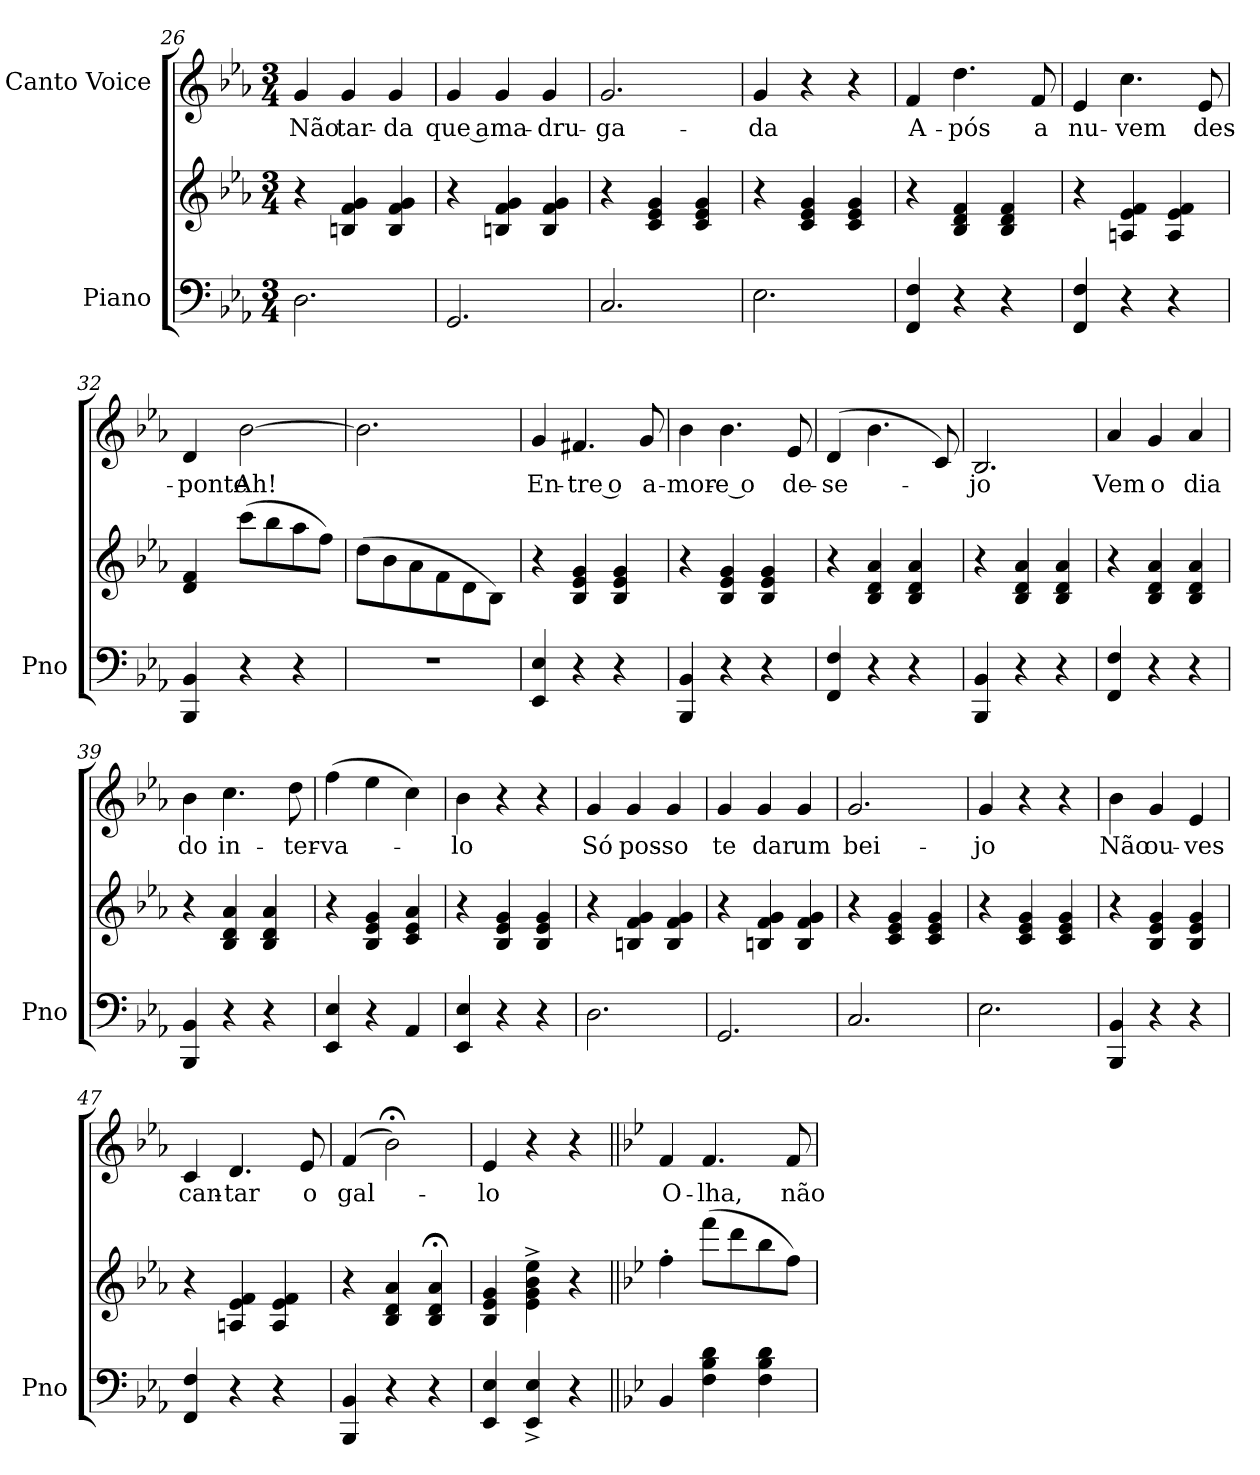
**kern	**kern	**kern	**text
*part2	*part2	*part1	*part1
*staff3	*staff2	*staff1	*staff1
*I"Piano	*	*I"Canto Voice	*
*I'Pno	*	*	*
*clefF4	*clefG2	*clefG2	*
*k[b-e-a-]	*k[b-e-a-]	*k[b-e-a-]	*
*M3/4	*M3/4	*M3/4	*
=26	=26	=26	=26
2.D\	4r	4g/	Não
.	4Bn/ 4f/ 4g/	4g/	tar-
.	4B/ 4f/ 4g/	4g/	-da
=27	=27	=27	=27
2.GG/	4r	4g/	que a
.	4Bn/ 4f/ 4g/	4g/	ma-
.	4B/ 4f/ 4g/	4g/	-dru-
=28	=28	=28	=28
2.C/	4r	2.g/	-ga-
.	4c/ 4e-/ 4g/	.	.
.	4c/ 4e-/ 4g/	.	.
=29	=29	=29	=29
2.E-\	4r	4g/	-da
.	4c/ 4e-/ 4g/	4r	.
.	4c/ 4e-/ 4g/	4r	.
=30	=30	=30	=30
4FF/ 4F/	4r	4f/	A-
4r	4B-/ 4d/ 4f/	4.dd\	-pós
4r	4B-/ 4d/ 4f/	.	.
.	.	8f/	a
=31	=31	=31	=31
4FF/ 4F/	4r	4e-/	nu-
4r	4An/ 4e-/ 4f/	4.cc\	-vem
4r	4A/ 4e-/ 4f/	.	.
.	.	8e-/	des-
=32	=32	=32	=32
4BBB-/ 4BB-/	4d/ 4f/	4d/	-ponte
4r	(8ccc\L	[2b-\	Ah!
.	8bb-\	.	.
4r	8aa-\	.	.
.	8ff\J)	.	.
=33	=33	=33	=33
2.r	(8dd\L	2.b-\]	.
.	8b-\	.	.
.	8a-\	.	.
.	8f\	.	.
.	8d\	.	.
.	8B-\J)	.	.
=34	=34	=34	=34
4EE-/ 4E-/	4r	4g/	En-
4r	4B-/ 4e-/ 4g/	4.f#X/	tre o
4r	4B-/ 4e-/ 4g/	.	.
.	.	8g/	a-
=35	=35	=35	=35
4BBB-/ 4BB-/	4r	4b-\	-mor-
4r	4B-/ 4e-/ 4g/	4.b-\	e o
4r	4B-/ 4e-/ 4g/	.	.
.	.	8e-/	de-
=36	=36	=36	=36
4FF/ 4F/	4r	(<4d/	-se-
4r	4B-/ 4d/ 4a-/	4.b-\	.
4r	4B-/ 4d/ 4a-/	.	.
.	.	8c/)	.
=37	=37	=37	=37
4BBB-/ 4BB-/	4r	2.B-/	-jo
4r	4B-/ 4d/ 4a-/	.	.
4r	4B-/ 4d/ 4a-/	.	.
=38	=38	=38	=38
4FF/ 4F/	4r	4a-/	Vem
4r	4B-/ 4d/ 4a-/	4g/	o
4r	4B-/ 4d/ 4a-/	4a-/	dia
=39	=39	=39	=39
4BBB-/ 4BB-/	4r	4b-\	do
4r	4B-/ 4d/ 4a-/	4.cc\	in-
4r	4B-/ 4d/ 4a-/	.	.
.	.	8dd\	-ter-
=40	=40	=40	=40
4EE-/ 4E-/	4r	(4ff\	-va-
4r	4B-/ 4e-/ 4g/	4ee-\	.
4AA-/	4c/ 4e-/ 4a-/	4cc\)	.
=41	=41	=41	=41
4EE-/ 4E-/	4r	4b-\	-lo
4r	4B-/ 4e-/ 4g/	4r	.
4r	4B-/ 4e-/ 4g/	4r	.
=42	=42	=42	=42
2.D\	4r	4g/	Só
.	4Bn/ 4f/ 4g/	4g/	pos-
.	4B/ 4f/ 4g/	4g/	-so
=43	=43	=43	=43
2.GG/	4r	4g/	te
.	4Bn/ 4f/ 4g/	4g/	dar
.	4B/ 4f/ 4g/	4g/	um
=44	=44	=44	=44
2.C/	4r	2.g/	bei-
.	4c/ 4e-/ 4g/	.	.
.	4c/ 4e-/ 4g/	.	.
=45	=45	=45	=45
2.E-\	4r	4g/	-jo
.	4c/ 4e-/ 4g/	4r	.
.	4c/ 4e-/ 4g/	4r	.
=46	=46	=46	=46
4BBB-/ 4BB-/	4r	4b-\	Não
4r	4B-/ 4e-/ 4g/	4g/	ou-
4r	4B-/ 4e-/ 4g/	4e-/	-ves
=47	=47	=47	=47
4FF/ 4F/	4r	4c/	can-
4r	4An/ 4e-/ 4f/	4.d/	-tar
4r	4A/ 4e-/ 4f/	.	.
.	.	8e-/	o
=48	=48	=48	=48
4BBB-/ 4BB-/	4r	(4f/	gal-
4r	4B-/ 4d/ 4a-/	2b-;<\)	.
4r	4B-/;< 4d/;< 4a-/;<	.	.
=49	=49	=49	=49
4EE-/ 4E-/	4B-/ 4e-/ 4g/	4e-/	-lo
4EE-/^ 4E-/^	4e-\^> 4g\^> 4b-\^> 4ee-\^>	4r	.
4r	4r	4r	.
=50||	=50||	=50||	=50||
*k[b-e-]	*k[b-e-]	*k[b-e-]	*
4BB-/	4ff'\	4f/	O-
4F\ 4B-\ 4d\	(8fff\L	4.f/	-lha,
.	8ddd\	.	.
4F\ 4B-\ 4d\	8bb-\	.	.
.	8ff\J)	8f/	não
=	=	=	=
*-	*-	*-	*-
